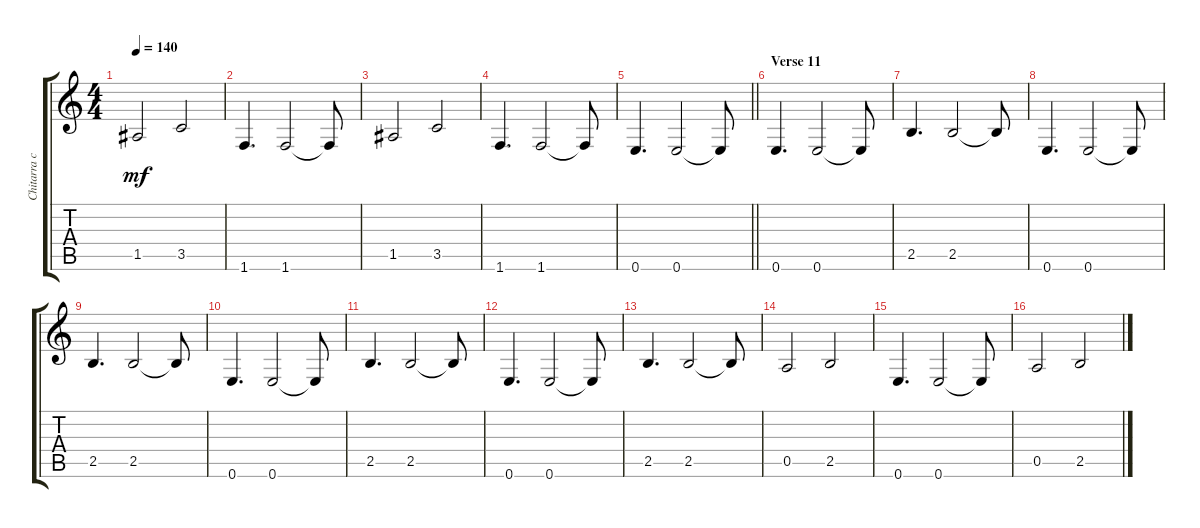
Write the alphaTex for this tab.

\track ("Chitarra classica 1" "Chitarra c") {instrument acousticguitarnylon}
\staff {score tabs}
\tuning (E4 B3 G3 D3 A2 E2) {hide}
\ts (4 4)
\tempo 140
\clef g2
\ks c
1.5.2{dy mf} 3.5.2 |
1.6.4{d} 1.6.2 1.6{t}.8 |
1.5.2 3.5.2 |
1.6.4{d} 1.6.2 1.6{t}.8 |
\barLineRight lightlight
0.6.4{d} 0.6.2 0.6{t}.8 |
\section ("" "Verse 11")
0.6.4{d} 0.6.2 0.6{t}.8 |
2.5.4{d} 2.5.2 2.5{t}.8 |
0.6.4{d} 0.6.2 0.6{t}.8 |
2.5.4{d} 2.5.2 2.5{t}.8 |
0.6.4{d} 0.6.2 0.6{t}.8 |
2.5.4{d} 2.5.2 2.5{t}.8 |
0.6.4{d} 0.6.2 0.6{t}.8 |
2.5.4{d} 2.5.2 2.5{t}.8 |
0.5.2 2.5.2 |
0.6.4{d} 0.6.2 0.6{t}.8 |
0.5.2 2.5.2
